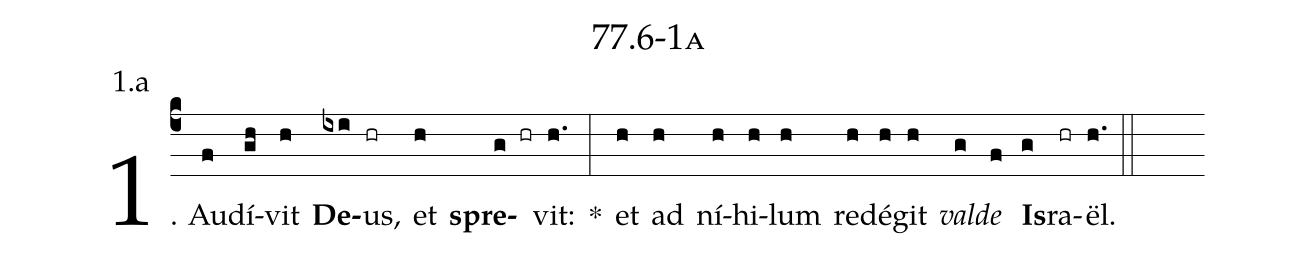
name: 77.6-1a;
annotation: 1.a;
%%
(c4)1. Au(f)dí(gh)vit(h) <b>De</b>(ixi)us,(hr) et(h) <b>spre</b>(g hr)vit:(h.) *(:) et(h) ad(h) ní(h)hi(h)lum(h) red(h)é(h)git(h) <i>val</i>(g)<i>de</i>(f) <b>Is</b>(g)ra(hr)ël.(h.) (::)


%E(h) u(h) o(g) u(f) a(g) e.(h.) (::)
